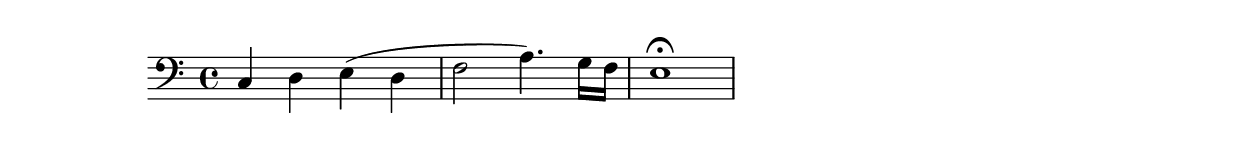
\version "2.16.2"

% Examples for "LilyPond and Version Control" post

music = \relative c { 
  \key c \major 
  \clef bass
  c4 d 
       \shape Slur #'((0 . 0)(1 . 0)(0 . -1)(0 . 0))
       e( d | % 110
  f2 a4.) g16 f | % 111
  e1\fermata %112
}

\score {
  \new Staff \music
}